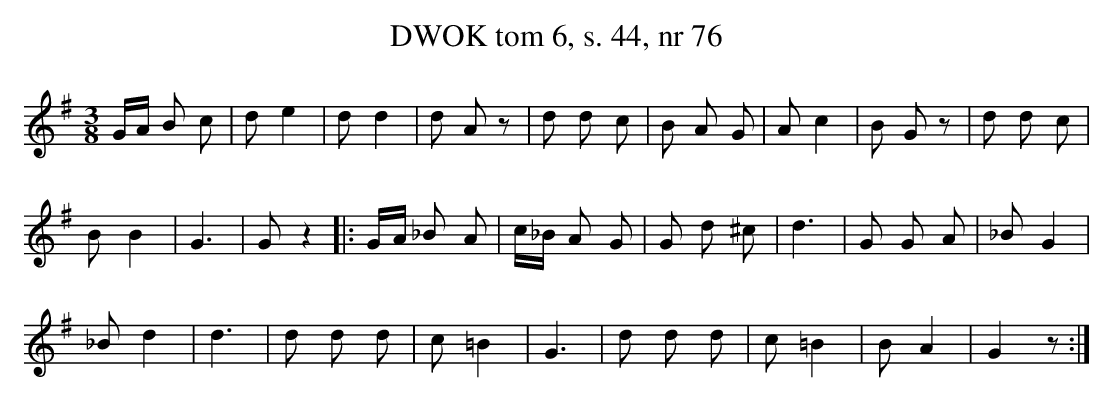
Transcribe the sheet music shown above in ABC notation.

X:1
T:DWOK tom 6, s. 44, nr 76
L:1/16
M:3/8
K:G
GA B2 c2|d2 e4|d2 d4|d2 A2 z2|d2 d2 c2|B2 A2 G2|A2 c4|B2 G2 z2|d2 d2 c2|
B2 B4|G6|G2 z4|:GA _B2 A2|c_B A2 G2|G2 d2 ^c2|d6|G2 G2 A2|_B2 G4|
_B2 d4|d6|d2 d2 d2|c2 =B4|G6|d2 d2 d2|c2 =B4|B2 A4|G4 z2:|
